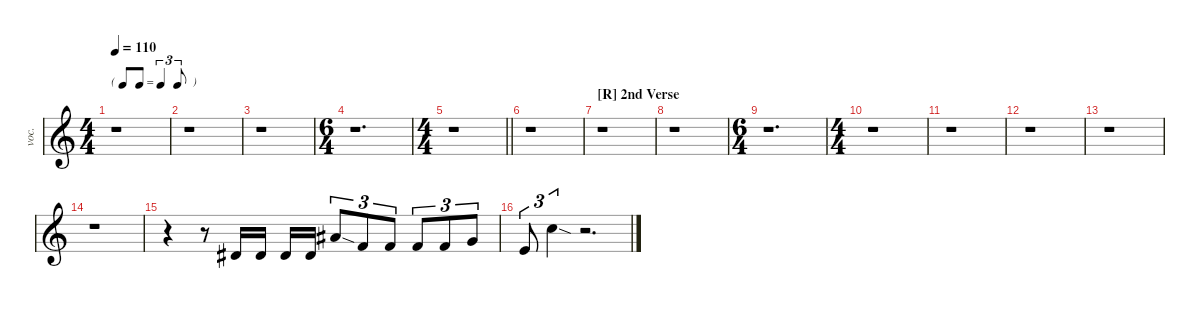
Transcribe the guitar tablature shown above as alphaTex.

\defaultSystemsLayout 4
\hideDynamics
\bracketExtendMode nobrackets
\track ("Backing Vocals II" "voc.") {instrument voiceoohs}
\staff {score}
\tuning (E4 B3 G3 D3 A2 E2)
\ts (4 4)
\tf triplet8th
\tempo 110
\clef g2
\ks c
r.1{dy mf} |
r.1 |
r.1 |
\ts (6 4)
\beaming (8 6 6)
r.1{d} |
\ts (4 4)
\beaming (8 2 2 2 2)
\barLineRight lightlight
r.1 |
r.1 |
\section ("R" "2nd Verse")
r.1 |
r.1 |
\ts (6 4)
\beaming (8 6 6)
r.1{d} |
\ts (4 4)
\beaming (8 2 2 2 2)
r.1 |
r.1 |
r.1 |
r.1 |
r.1 |
r.4 r.8 4.2{acc #}.16 4.2{acc #}.16 4.2{acc #}.16 4.2{acc #}.16{beam split} 6.1{sod acc #}.8{tu (3 2)} 1.1.8{tu (3 2)} 1.1.8{tu (3 2)} 1.1.8{tu (3 2)} 1.1.8{tu (3 2)} 3.1.8{tu (3 2)} |
0.1.8{tu (3 2)} 8.1{sod}.4{tu (3 2)} r.2{d}
